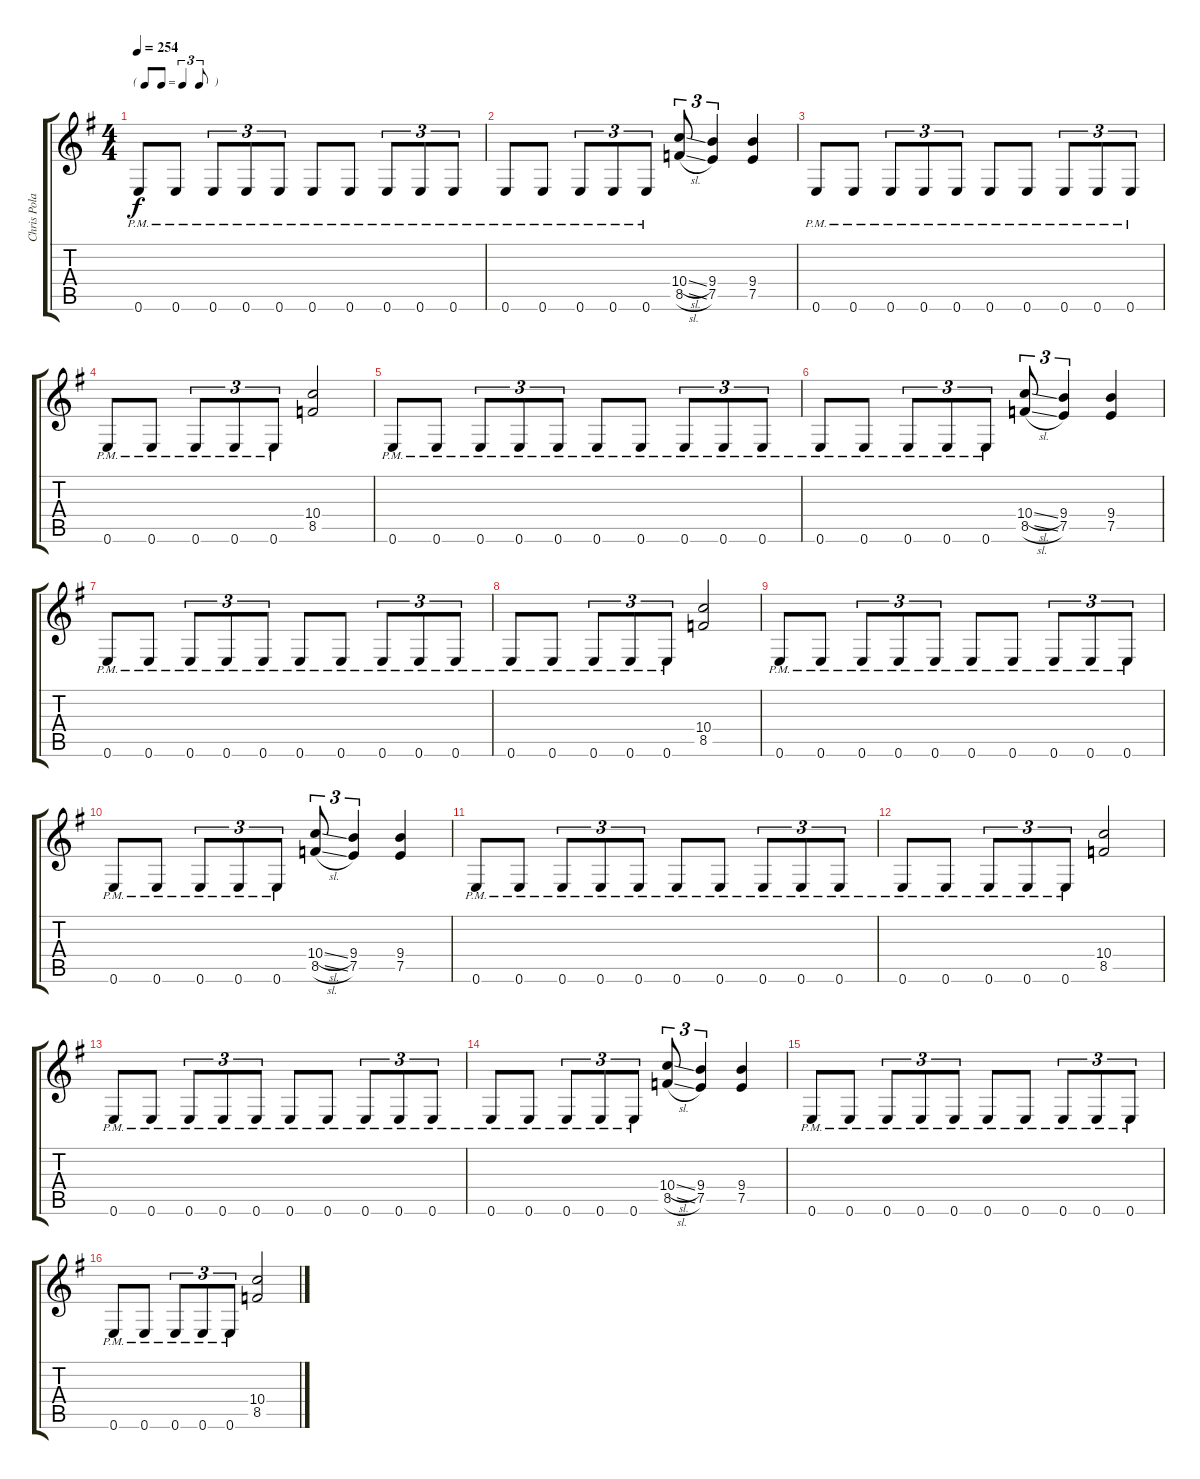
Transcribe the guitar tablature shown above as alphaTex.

\track ("Chris Poland" "Chris Pola") {instrument distortionguitar}
\staff {score tabs}
\tuning (E4 B3 G3 D3 A2 E2) {hide}
\ts (4 4)
\tf triplet8th
\tempo 254
\clef g2
\ks g
0.6{pm}.8{dy f} 0.6{pm}.8 0.6{pm}.8{tu (3 2)} 0.6{pm}.8{tu (3 2)} 0.6{pm}.8{tu (3 2)} 0.6{pm}.8 0.6{pm}.8 0.6{pm}.8{tu (3 2)} 0.6{pm}.8{tu (3 2)} 0.6{pm}.8{tu (3 2)} |
0.6{pm}.8 0.6{pm}.8 0.6{pm}.8{tu (3 2)} 0.6{pm}.8{tu (3 2)} 0.6{pm}.8{tu (3 2)} (10.4{sl} 8.5{sl}).8{tu (3 2)} (9.4 7.5).4{tu (3 2)} (9.4 7.5).4 |
0.6{pm}.8 0.6{pm}.8 0.6{pm}.8{tu (3 2)} 0.6{pm}.8{tu (3 2)} 0.6{pm}.8{tu (3 2)} 0.6{pm}.8 0.6{pm}.8 0.6{pm}.8{tu (3 2)} 0.6{pm}.8{tu (3 2)} 0.6{pm}.8{tu (3 2)} |
0.6{pm}.8 0.6{pm}.8 0.6{pm}.8{tu (3 2)} 0.6{pm}.8{tu (3 2)} 0.6{pm}.8{tu (3 2)} (10.4 8.5).2 |
0.6{pm}.8 0.6{pm}.8 0.6{pm}.8{tu (3 2)} 0.6{pm}.8{tu (3 2)} 0.6{pm}.8{tu (3 2)} 0.6{pm}.8 0.6{pm}.8 0.6{pm}.8{tu (3 2)} 0.6{pm}.8{tu (3 2)} 0.6{pm}.8{tu (3 2)} |
0.6{pm}.8 0.6{pm}.8 0.6{pm}.8{tu (3 2)} 0.6{pm}.8{tu (3 2)} 0.6{pm}.8{tu (3 2)} (10.4{sl} 8.5{sl}).8{tu (3 2)} (9.4 7.5).4{tu (3 2)} (9.4 7.5).4 |
0.6{pm}.8 0.6{pm}.8 0.6{pm}.8{tu (3 2)} 0.6{pm}.8{tu (3 2)} 0.6{pm}.8{tu (3 2)} 0.6{pm}.8 0.6{pm}.8 0.6{pm}.8{tu (3 2)} 0.6{pm}.8{tu (3 2)} 0.6{pm}.8{tu (3 2)} |
0.6{pm}.8 0.6{pm}.8 0.6{pm}.8{tu (3 2)} 0.6{pm}.8{tu (3 2)} 0.6{pm}.8{tu (3 2)} (10.4 8.5).2 |
0.6{pm}.8 0.6{pm}.8 0.6{pm}.8{tu (3 2)} 0.6{pm}.8{tu (3 2)} 0.6{pm}.8{tu (3 2)} 0.6{pm}.8 0.6{pm}.8 0.6{pm}.8{tu (3 2)} 0.6{pm}.8{tu (3 2)} 0.6{pm}.8{tu (3 2)} |
0.6{pm}.8 0.6{pm}.8 0.6{pm}.8{tu (3 2)} 0.6{pm}.8{tu (3 2)} 0.6{pm}.8{tu (3 2)} (10.4{sl} 8.5{sl}).8{tu (3 2)} (9.4 7.5).4{tu (3 2)} (9.4 7.5).4 |
0.6{pm}.8 0.6{pm}.8 0.6{pm}.8{tu (3 2)} 0.6{pm}.8{tu (3 2)} 0.6{pm}.8{tu (3 2)} 0.6{pm}.8 0.6{pm}.8 0.6{pm}.8{tu (3 2)} 0.6{pm}.8{tu (3 2)} 0.6{pm}.8{tu (3 2)} |
0.6{pm}.8 0.6{pm}.8 0.6{pm}.8{tu (3 2)} 0.6{pm}.8{tu (3 2)} 0.6{pm}.8{tu (3 2)} (10.4 8.5).2 |
0.6{pm}.8 0.6{pm}.8 0.6{pm}.8{tu (3 2)} 0.6{pm}.8{tu (3 2)} 0.6{pm}.8{tu (3 2)} 0.6{pm}.8 0.6{pm}.8 0.6{pm}.8{tu (3 2)} 0.6{pm}.8{tu (3 2)} 0.6{pm}.8{tu (3 2)} |
0.6{pm}.8 0.6{pm}.8 0.6{pm}.8{tu (3 2)} 0.6{pm}.8{tu (3 2)} 0.6{pm}.8{tu (3 2)} (10.4{sl} 8.5{sl}).8{tu (3 2)} (9.4 7.5).4{tu (3 2)} (9.4 7.5).4 |
0.6{pm}.8 0.6{pm}.8 0.6{pm}.8{tu (3 2)} 0.6{pm}.8{tu (3 2)} 0.6{pm}.8{tu (3 2)} 0.6{pm}.8 0.6{pm}.8 0.6{pm}.8{tu (3 2)} 0.6{pm}.8{tu (3 2)} 0.6{pm}.8{tu (3 2)} |
0.6{pm}.8 0.6{pm}.8 0.6{pm}.8{tu (3 2)} 0.6{pm}.8{tu (3 2)} 0.6{pm}.8{tu (3 2)} (10.4 8.5).2
